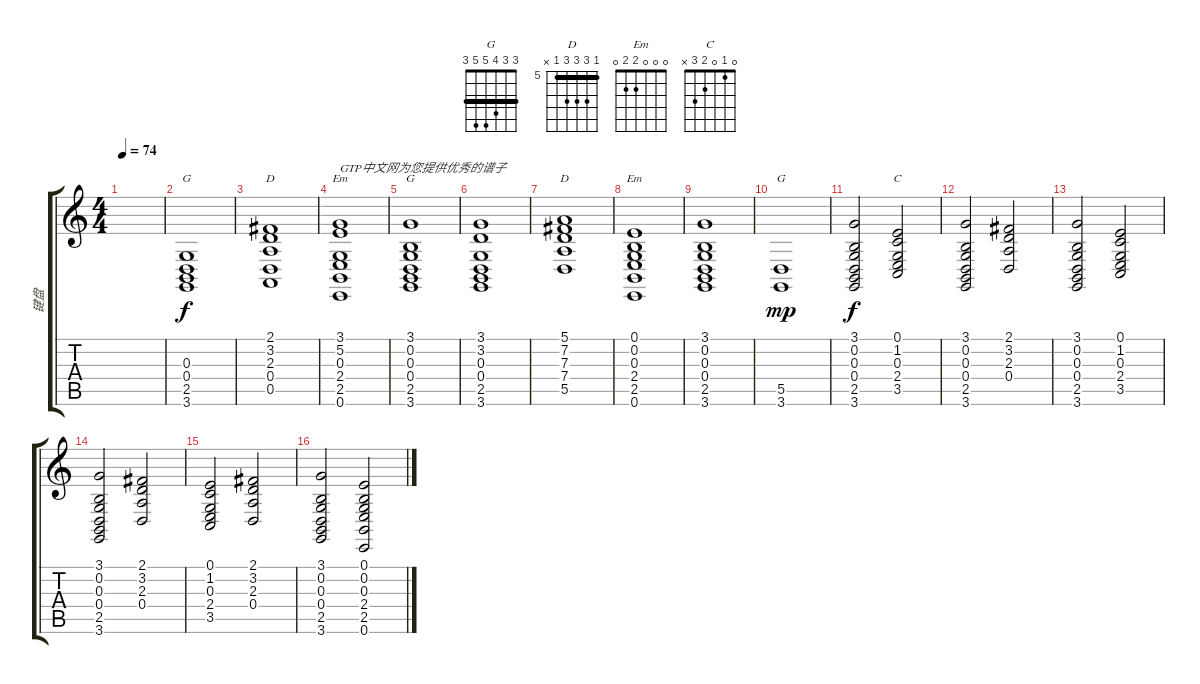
\track ("键盘" "键盘") {instrument synthstrings2 bank 125}
\staff {score tabs}
\tuning (E4 B3 G3 D3 A2 E2) {hide}
\chord ("G" 3 3 0 0 2 3) {barre 3}
\chord ("D" 2 3 2 0 x x) {barre 2}
\chord ("Em" 3 5 0 2 2 0)
\chord ("G" 3 0 0 0 2 3)
\chord ("D" 5 7 7 7 5 x) {firstfret 5 barre 5}
\chord ("Em" 0 0 0 2 2 0)
\chord ("G" 3 3 4 5 5 3) {barre 3}
\chord ("C" 0 1 0 2 3 x)
\ts (4 4)
\tempo 74
\clef g2
\ks c
|
(0.3 0.4 2.5 3.6).1{ch "G"} |
(2.1 3.2 2.3 0.4 0.5).1{ch "D"} |
(3.1 5.2 0.3 2.4 2.5 0.6).1{ch "Em" txt "GTP中文网为您提供优秀的谱子"} |
(3.1 0.2 0.3 0.4 2.5 3.6).1{ch "G"} |
(3.1 3.2 0.3 0.4 2.5 3.6).1 |
(5.1 7.2 7.3 7.4 5.5).1{ch "D"} |
(0.1 0.2 0.3 2.4 2.5 0.6).1{ch "Em"} |
(3.1 0.2 0.3 0.4 2.5 3.6).1 |
(5.5 3.6).1{ch "G" dy mp} |
(3.1 0.2 0.3 0.4 2.5 3.6).2{dy f} (0.1 1.2 0.3 2.4 3.5).2{ch "C"} |
(3.1 0.2 0.3 0.4 2.5 3.6).2 (2.1 3.2 2.3 0.4).2 |
(3.1 0.2 0.3 0.4 2.5 3.6).2 (0.1 1.2 0.3 2.4 3.5).2 |
(3.1 0.2 0.3 0.4 2.5 3.6).2 (2.1 3.2 2.3 0.4).2 |
(0.1 1.2 0.3 2.4 3.5).2 (2.1 3.2 2.3 0.4).2 |
(3.1 0.2 0.3 0.4 2.5 3.6).2 (0.1 0.2 0.3 2.4 2.5 0.6).2
